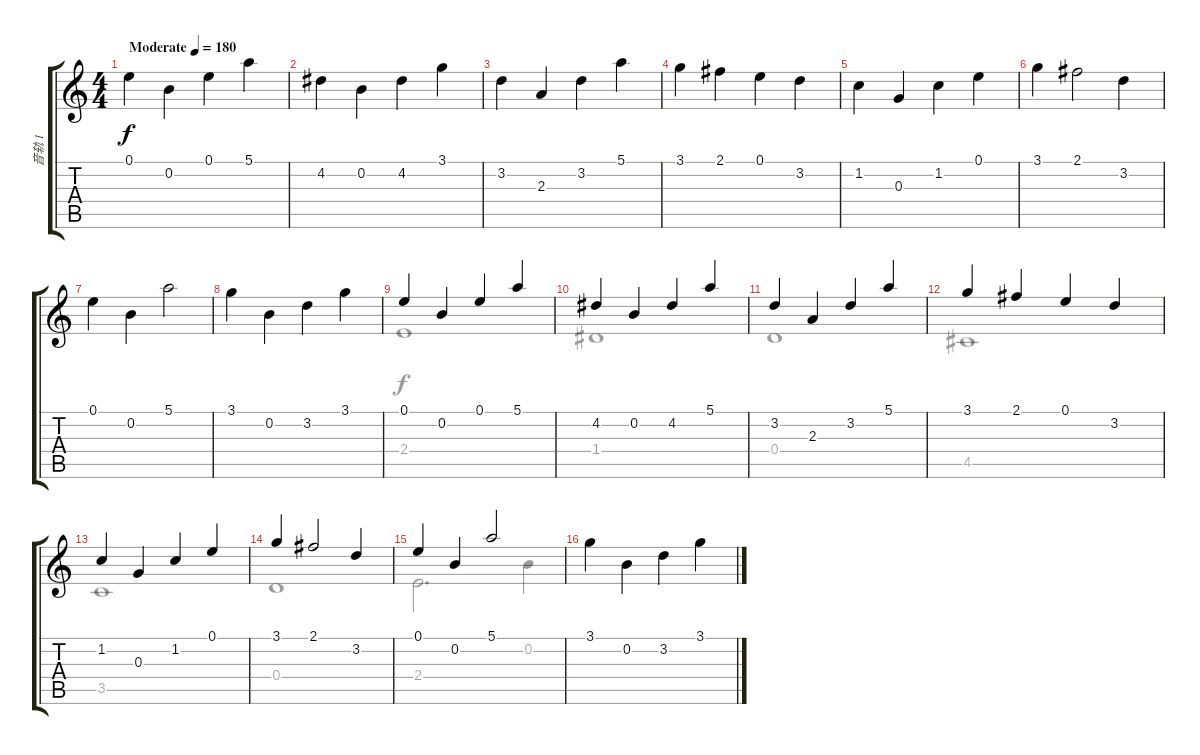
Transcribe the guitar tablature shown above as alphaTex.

\track ("音轨 1" "音轨 1") {instrument acousticguitarsteel}
\staff {score tabs}
\tuning (E4 B3 G3 D3 A2 E2) {hide}
\voice
\ts (4 4)
\tempo (180 "Moderate")
\clef g2
\ks c
0.1.4{dy f instrument acousticguitarsteel} 0.2.4 0.1.4 5.1.4 |
4.2.4 0.2.4 4.2.4 3.1.4 |
3.2.4 2.3.4 3.2.4 5.1.4 |
3.1.4 2.1.4 0.1.4 3.2.4 |
1.2.4 0.3.4 1.2.4 0.1.4 |
3.1.4 2.1.2 3.2.4 |
0.1.4 0.2.4 5.1.2 |
3.1.4 0.2.4 3.2.4 3.1.4 |
0.1.4 0.2.4 0.1.4 5.1.4 |
4.2.4 0.2.4 4.2.4 5.1.4 |
3.2.4 2.3.4 3.2.4 5.1.4 |
3.1.4 2.1.4 0.1.4 3.2.4 |
1.2.4 0.3.4 1.2.4 0.1.4 |
3.1.4 2.1.2 3.2.4 |
0.1.4 0.2.4 5.1.2 |
3.1.4 0.2.4 3.2.4 3.1.4
\voice
\clef g2
\ottava regular
\simile none
\ks c
|
|
|
|
|
|
|
|
2.4.1 |
1.4.1 |
0.4.1 |
4.5.1 |
3.5.1 |
0.4.1 |
2.4.2{d} 0.2.4 |
